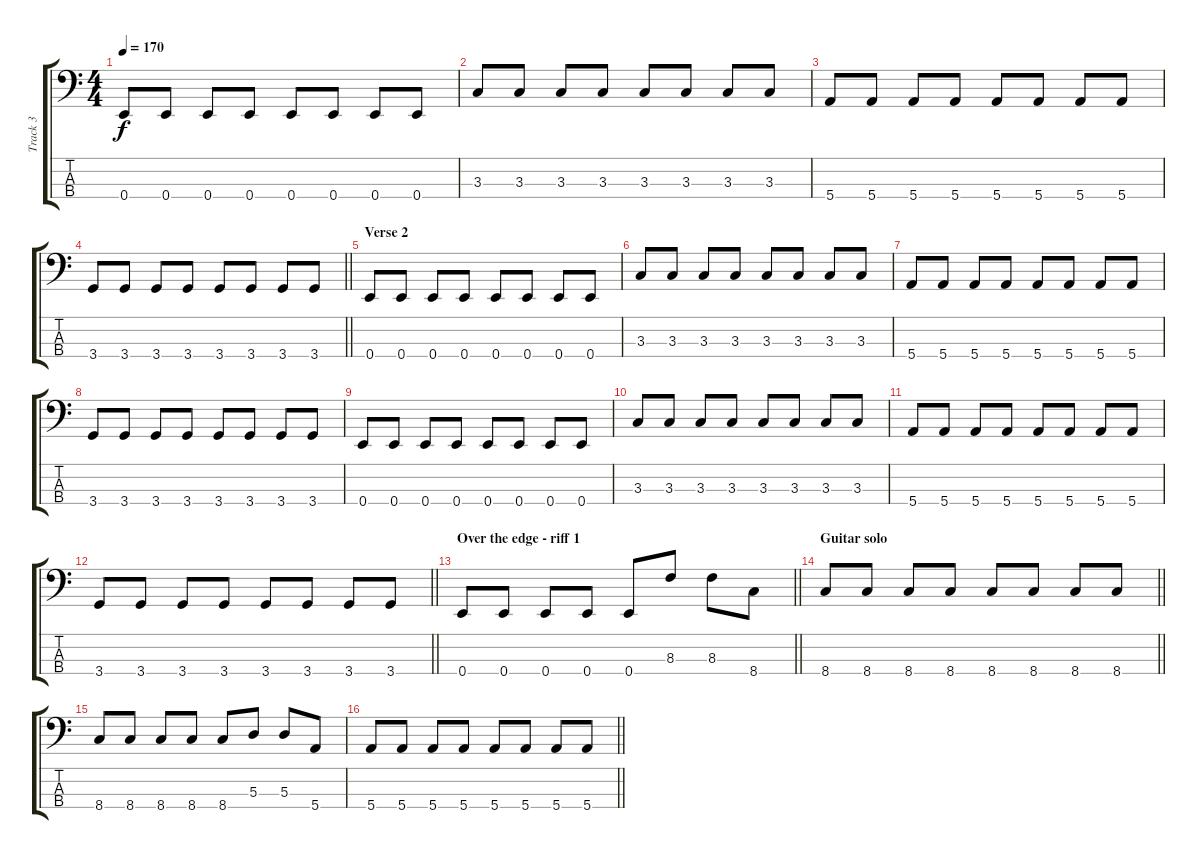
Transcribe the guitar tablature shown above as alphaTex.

\track ("Track 3" "Track 3") {instrument electricbassfinger}
\staff {score tabs}
\tuning (G2 D2 A1 E1) {hide}
\ts (4 4)
\tempo 170
\clef f4
\ks c
0.4.8{dy f} 0.4.8 0.4.8 0.4.8 0.4.8 0.4.8 0.4.8 0.4.8 |
3.3.8 3.3.8 3.3.8 3.3.8 3.3.8 3.3.8 3.3.8 3.3.8 |
5.4.8 5.4.8 5.4.8 5.4.8 5.4.8 5.4.8 5.4.8 5.4.8 |
\barLineRight lightlight
3.4.8 3.4.8 3.4.8 3.4.8 3.4.8 3.4.8 3.4.8 3.4.8 |
\section ("" "Verse 2")
0.4.8 0.4.8 0.4.8 0.4.8 0.4.8 0.4.8 0.4.8 0.4.8 |
3.3.8 3.3.8 3.3.8 3.3.8 3.3.8 3.3.8 3.3.8 3.3.8 |
5.4.8 5.4.8 5.4.8 5.4.8 5.4.8 5.4.8 5.4.8 5.4.8 |
3.4.8 3.4.8 3.4.8 3.4.8 3.4.8 3.4.8 3.4.8 3.4.8 |
0.4.8 0.4.8 0.4.8 0.4.8 0.4.8 0.4.8 0.4.8 0.4.8 |
3.3.8 3.3.8 3.3.8 3.3.8 3.3.8 3.3.8 3.3.8 3.3.8 |
5.4.8 5.4.8 5.4.8 5.4.8 5.4.8 5.4.8 5.4.8 5.4.8 |
\barLineRight lightlight
3.4.8 3.4.8 3.4.8 3.4.8 3.4.8 3.4.8 3.4.8 3.4.8 |
\section ("" "Over the edge - riff 1")
\barLineRight lightlight
0.4.8 0.4.8 0.4.8 0.4.8 0.4.8 8.3.8 8.3.8 8.4.8 |
\section ("" "Guitar solo")
\barLineRight lightlight
8.4.8 8.4.8 8.4.8 8.4.8 8.4.8 8.4.8 8.4.8 8.4.8 |
8.4.8 8.4.8 8.4.8 8.4.8 8.4.8 5.3.8 5.3.8 5.4.8 |
\barLineRight lightlight
5.4.8 5.4.8 5.4.8 5.4.8 5.4.8 5.4.8 5.4.8 5.4.8
